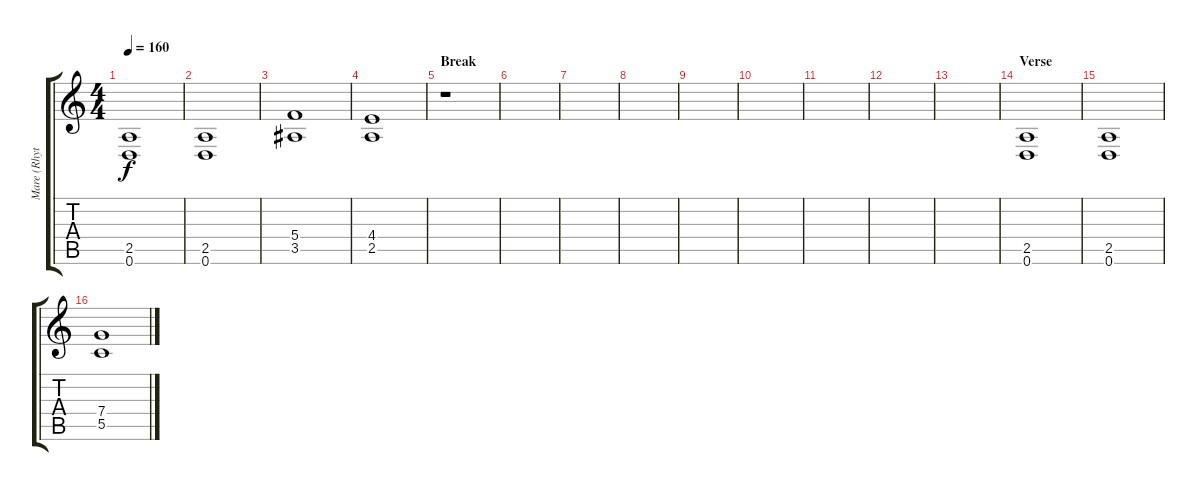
\track ("Mare (Rhythm)" "Mare (Rhyt") {instrument distortionguitar}
\staff {score tabs}
\tuning (D4 A3 F3 C3 G2 D2) {hide}
\ts (4 4)
\tempo 160
\clef g2
\ks c
(2.5 0.6).1{dy f} |
(2.5 0.6).1 |
(5.4 3.5).1 |
(4.4 2.5).1 |
\section ("" "Break")
r.1 |
|
|
|
|
|
|
|
|
\section ("" "Verse")
(2.5 0.6).1 |
(2.5 0.6).1 |
(7.4 5.5).1
